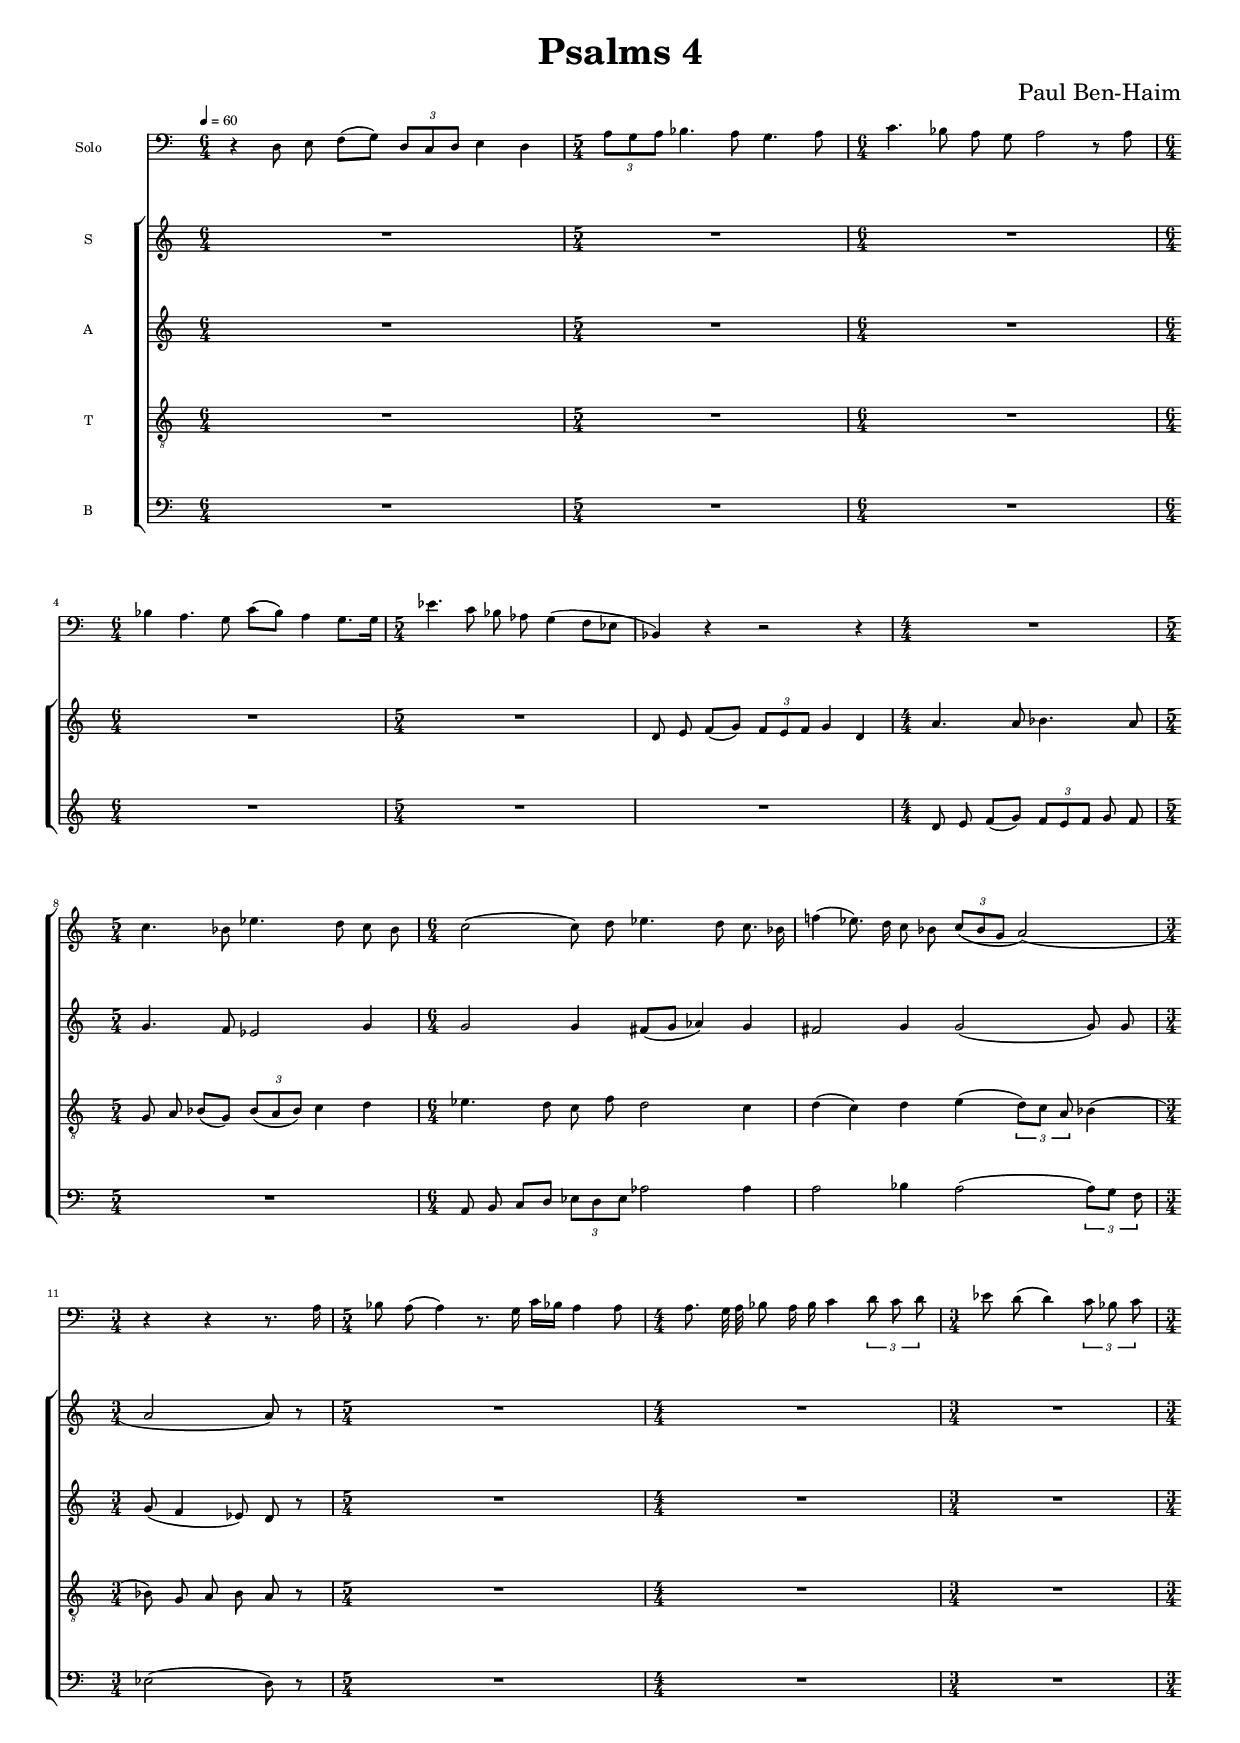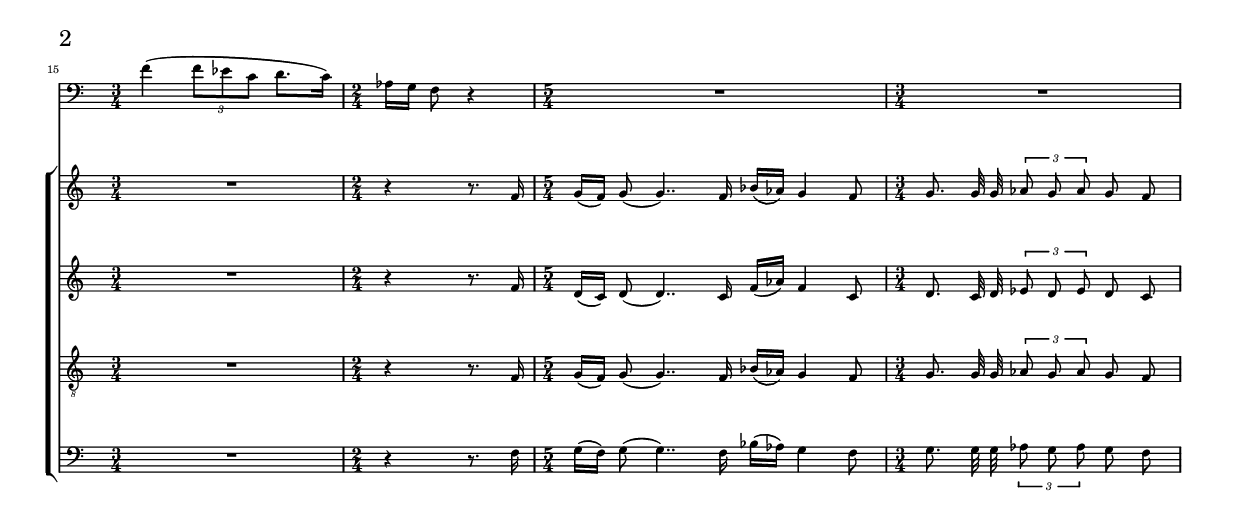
\include "english.ly"
\version "2.22.0"

global = {
  \key a \minor
  \time 5/4
  \tempo 4 = 60
}

%%%%%%%%%%%%%%%%%%%%%%%%%%%%%%%%
soloNotes = \relative c {
  \dynamicUp \numericTimeSignature
  \clef "bass"
  \time 6/4 r4 d8 e f[( g]) \times 2/3 { d8[ c d] } e4 d |
  \time 5/4 \times 2/3 { a'8[ g a] } bf4. a8 g4. a8 |
  \time 6/4 c4. bf8 a g a2 r8 a8 |
  bf4 a4. g8 c8[( bf]) a4 g8.[ g16] |
  \time 5/4 ef'4. c8 bf af g4( f8[ ef] | 
  bf4) r4 r2 r4 |
  \time 4/4 R1 |
  \time 5/4 R1*5/4 |
  \time 6/4 R1*6/4 |
  % Page 5
  R1*6/4 |
  \time 3/4 r4 r4 r8. a'16 |
  \time 5/4 bf8 a8( a4) r8. g16 c16[ bf!16] a4 a8 |
  \time 4/4 a8. g32 a32 bf8 a16 bf16 c4 \times 2/3 { d8 c d } |
  % Page 6
  \time 3/4 ef8 d8( d4) \times 2/3 { c8 bf c8 } |
  f4( \times 2/3 { f8[ ef c] } d8.[ c16]) | 
  \time 2/4 af16[ g] f8 r4 |
  \time 5/4 R1*5/4 |
  \time 4/4 R1*3/4 |
  % Page 7
  % Page 8
  % Page 9
  
  
}

%%%%%%%%%%%%%%%%%%%%%%%%%%%%%%%%
sopMusic = \relative c'' {
  % page 1
  \dynamicUp \numericTimeSignature
  \time 6/4 R1*6/4 | \time 5/4 R1*5/4 | \time 6/4 R1*6/4 | \time 6/4 R1*6/4 |
  \time 5/4 R1*5/4 |
  d,8 e8 f[( g)] \times 2/3 { f[ e f] } g4 d |
  \time 4/4 a'4. a8 bf4. a8 |
  \time 5/4 c4. bf8 ef4. d8 c8 bf8 |
  \time 6/4 c2( c8) d8 ef4. d8 c8. bf16 |
  % page 5
  f'!4( ef8.) d16 c8 bf \times 2/3 { c8[( bf g] } a2)( |
  \time 3/4 a2 a8) r8 |
  \time 5/4 R1*5/4 |
  \time 4/4 R1 |
  % page 6
  \time 3/4 R1*3/4 |
  \time 3/4 R1*3/4 |
  \time 2/4 r4 r8. f16 |
  \time 5/4 g16[( f]) g8( g4..) f16 bf16[( af]) g4 f8 |
  \time 3/4 g8. g32 g32 \times 2/3 { af8 g af } g8 f |
  % page 7
  % Page 7
  % Page 8
  % Page 9
} % end-of sopMusic

%%%%%%%%%%%%%%%%%%%%%%%%%%%%%%%%
altMusic = \relative c'' {
  \dynamicUp \numericTimeSignature
  
  \time 6/4 R1*6/4 | \time 5/4 R1*5/4 | \time 6/4 R1*6/4 | R1*6/4 |
  \time 5/4 R1*5/4 |
  | R1*5/4 |
  \time 4/4 d,8 e8 f[( g)] \times 2/3 { f[ e f] } g8 f |
  \time 5/4 g4. f8 ef2 g4
  \time 6/4 g2 g4 fs8[( g] af4) g4 |
  % page 5
  fs2 g4 g2( g8) g8 |
  \time 3/4 g8( f4 ef8) d8 r8 |
  \time 5/4 R1*5/4 |
  \time 4/4 R1 |
  % page 6
  \time 3/4 R1*3/4 |
  \time 3/4 R1*3/4 |
  \time 2/4 r4 r8. f16 |
  \time 5/4 d16[( c]) d8( d4..) c16 f16[( af]) f4 c8 |
  \time 3/4 d8. c32 d32 \times 2/3 { ef8 d ef } d8 c |
  % Page 7
  % Page 8
  % Page 9
}

%%%%%%%%%%%%%%%%%%%%%%%%%%%%%%%%
tenMusic = \relative c' {
  \dynamicUp \numericTimeSignature
  \time 6/4 R1*6/4 | \time 5/4 R1*5/4 | \time 6/4 R1*6/4 | R1*6/4 |
  \time 5/4 R1*5/4 |
  R1*5/4 | \time 4/4 R1
  \time 5/4 g8 a8 bf[( g]) \times 2/3 { bf8[ (a bf]) } c4 d |
  \time 6/4 ef4. d8 c f d2 c4 |
  % page 5
  d4( c) d e( \times 2/3 { d8[) c] a } bf4( |
  \time 3/4 bf8) g a bf a r |
  \time 5/4 R1*5/4
  \time 4/4 R1 |
  % page 6
  \time 3/4 R1*3/4 |
  \time 3/4 R1*3/4 |
  \time 2/4 r4 r8. f16 |
  \time 5/4 g16[( f]) g8( g4..) f16 bf16[( af]) g4 f8 |
  \time 3/4 g8. g32 g32 \times 2/3 { af8 g af } g8 f |
  % Page 7
  % Page 8
  % Page 9
}

%%%%%%%%%%%%%%%%%%%%%%%%%%%%%%%%
basMusic = \relative c {
  \dynamicUp \numericTimeSignature
  \time 6/4 R1*6/4 | \time 5/4 R1*5/4 | \time 6/4 R1*6/4 | R1*6/4 |
  \time 5/4 R1*5/4 |
  R1*5/4 |
  \time 4/4 R1 | 
  \time 5/4 R1*5/4 |
  \time 6/4 a8 b c[ d] \times 2/3 { ef[ d ef] } af2 af4 |
  % page 5
  a2 bf4 a2( \times 2/3 { a8[) g] f } |
  \time 3/4 ef2( d8) r8 |
  \time 5/4 R1*5/4 |
  \time 4/4 R1 |
  % page 6
  \time 3/4 R1*3/4 |
  \time 3/4 R1*3/4 |
  \time 2/4 r4 r8. f16 |
  \time 5/4 g16[( f]) g8( g4..) f16 bf16[( af]) g4 f8 |
  \time 3/4 g8. g32 g32 \times 2/3 { af8 g af } g8 f |
  % Page 7
  % Page 8
  % Page 9
}



\header {
  title = "Psalms 4"
  composer = "Paul Ben-Haim"
  % Do not display the tagline for this book
  % tagline = ##f
}

\layout {   
  #(layout-set-staff-size 12)
  \context {
    \Staff
    \RemoveEmptyStaves
  }
  \context {
    \ChoirStaff
    \RemoveEmptyStaves
  }
  % \context { 
  %   \Lyrics
  %   \override  LyricHyphen #'minimum-distance = #0.8 
  % } 
}

\score {
  <<
    \new Staff {
      \set Staff.midiInstrument = "clarinet"
    \new Voice = "SoloVoice" << 
      \set Staff.instrumentName = "Solo"
      \autoBeamOff
      \global \soloNotes 
    >>
    }
    \new ChoirStaff <<

      \new Staff = "sop" <<
      \set Staff.midiInstrument = "flute"
        \new Voice = "sopranos" {
          \set Staff.instrumentName = "S"
          <<
             \autoBeamOff
             \global \sopMusic
          >>
        }
      >>

      \new Staff = "alt" <<
	\set Staff.midiInstrument = #"oboe"
        \new Voice = "altos" {
          \set Staff.instrumentName = "A"
          <<
             \autoBeamOff
             \global \altMusic
          >>
        }
      >>

      \new Staff = "ten" <<
	% \set Staff.midiInstrument = #"cello"
	\set Staff.midiInstrument = #"tenor sax"
        \clef "G_8"
        \new Voice = "tenors" {
          \set Staff.instrumentName = "T"
          <<
             \autoBeamOff
             \global \tenMusic
          >>
        }
      >>

      \new Staff = "bas" <<
	\set Staff.midiInstrument = #"bassoon"
        \clef bass
        \new Voice = "basses" {
          \set Staff.instrumentName = "B"
          <<
             \autoBeamOff
             \global \basMusic
          >>
        }
      >>

    >>
  >>

  \header { }

  \layout {
    % $(layout-set-staff-size 17)
    % \override LyricText #'font-size = #1.81
    \context {
      \Staff
    }
  }
  \midi {
    \context {
      \Score
    }
  }
}
